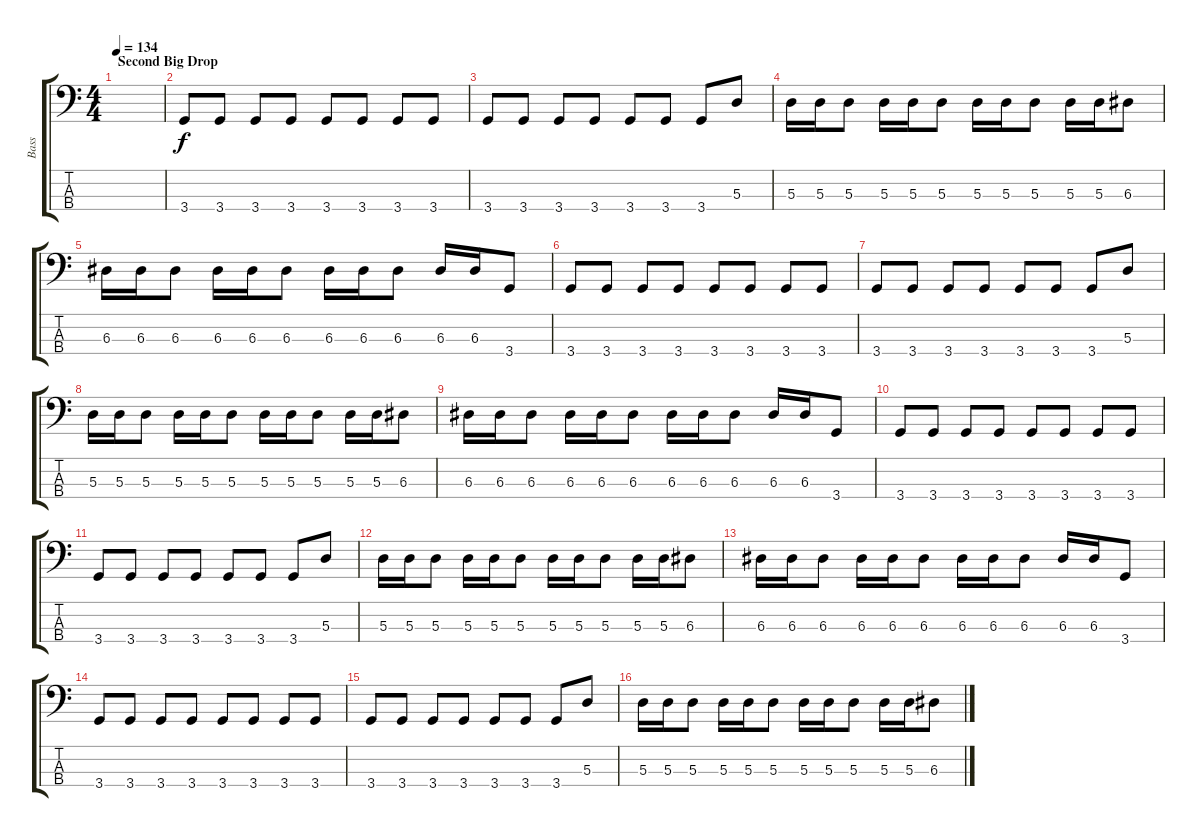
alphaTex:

\track ("Bass" "Bass") {instrument electricbasspick}
\staff {score tabs}
\tuning (G2 D2 A1 E1) {hide}
\ts (4 4)
\section ("" "Second Big Drop")
\tempo 134
\clef f4
\ks c
|
3.4.8 3.4.8 3.4.8 3.4.8 3.4.8 3.4.8 3.4.8 3.4.8 |
3.4.8 3.4.8 3.4.8 3.4.8 3.4.8 3.4.8 3.4.8 5.3.8 |
5.3.16 5.3.16 5.3.8 5.3.16 5.3.16 5.3.8 5.3.16 5.3.16 5.3.8 5.3.16 5.3.16 6.3.8 |
6.3.16 6.3.16 6.3.8 6.3.16 6.3.16 6.3.8 6.3.16 6.3.16 6.3.8 6.3.16 6.3.16 3.4.8 |
3.4.8 3.4.8 3.4.8 3.4.8 3.4.8 3.4.8 3.4.8 3.4.8 |
3.4.8 3.4.8 3.4.8 3.4.8 3.4.8 3.4.8 3.4.8 5.3.8 |
5.3.16 5.3.16 5.3.8 5.3.16 5.3.16 5.3.8 5.3.16 5.3.16 5.3.8 5.3.16 5.3.16 6.3.8 |
6.3.16 6.3.16 6.3.8 6.3.16 6.3.16 6.3.8 6.3.16 6.3.16 6.3.8 6.3.16 6.3.16 3.4.8 |
3.4.8 3.4.8 3.4.8 3.4.8 3.4.8 3.4.8 3.4.8 3.4.8 |
3.4.8 3.4.8 3.4.8 3.4.8 3.4.8 3.4.8 3.4.8 5.3.8 |
5.3.16 5.3.16 5.3.8 5.3.16 5.3.16 5.3.8 5.3.16 5.3.16 5.3.8 5.3.16 5.3.16 6.3.8 |
6.3.16 6.3.16 6.3.8 6.3.16 6.3.16 6.3.8 6.3.16 6.3.16 6.3.8 6.3.16 6.3.16 3.4.8 |
3.4.8 3.4.8 3.4.8 3.4.8 3.4.8 3.4.8 3.4.8 3.4.8 |
3.4.8 3.4.8 3.4.8 3.4.8 3.4.8 3.4.8 3.4.8 5.3.8 |
5.3.16 5.3.16 5.3.8 5.3.16 5.3.16 5.3.8 5.3.16 5.3.16 5.3.8 5.3.16 5.3.16 6.3.8
